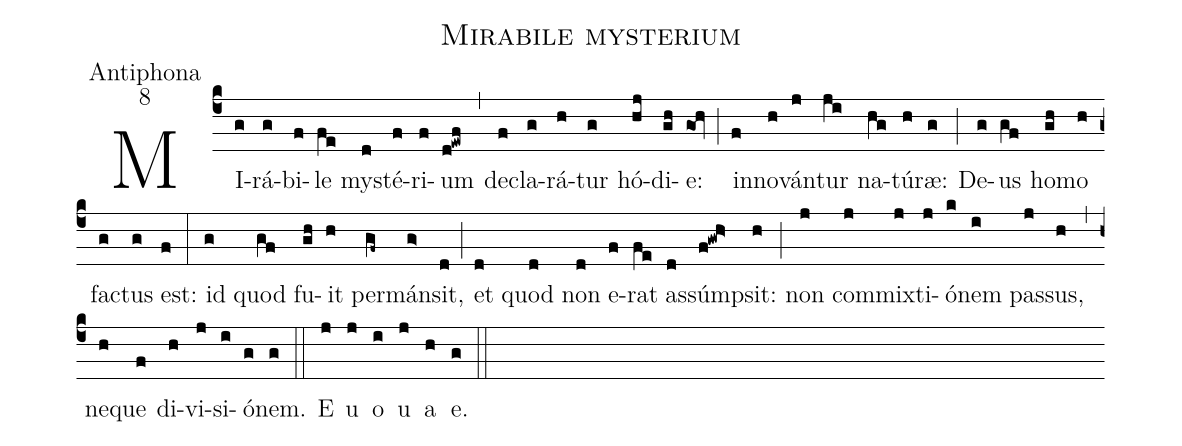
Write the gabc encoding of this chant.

name:Mirabile mysterium;
office-part:Antiphona;
mode:8;
%%
initial-style: 1;
%%
(c4)MI(g)rá(g)bi(f)le(fe) mys(d)té(f)ri(f)um(d!ewf) (,) de(f)cla(g)rá(h)tur(g) hó(hj)di(gh)e:(go1h) (;) in(f)no(h)ván(j)tur(ji) na(hg)tú(h)ræ:(g) (;) De(g)us(gf) ho(gh)mo(h) fac(g)tus(g) est:(f) (:) id(g) quod(gf) fu(gh)it(h) per(gf~)mán(g>)sit,(d) (;) et(d) quod(d) non(d) e(f)rat(fe) as(d)súmp(f!gwh>)sit:(h) (;) non(j) com(j)mix(j)ti(j)ó(k)nem(i) pas(j)sus,(h) (,) ne(h)que(f) di(h)vi(j)si(i)ó(g)nem.(g) (::) E(j) u(j) o(i) u(j) a(h) e.(g) (::)
